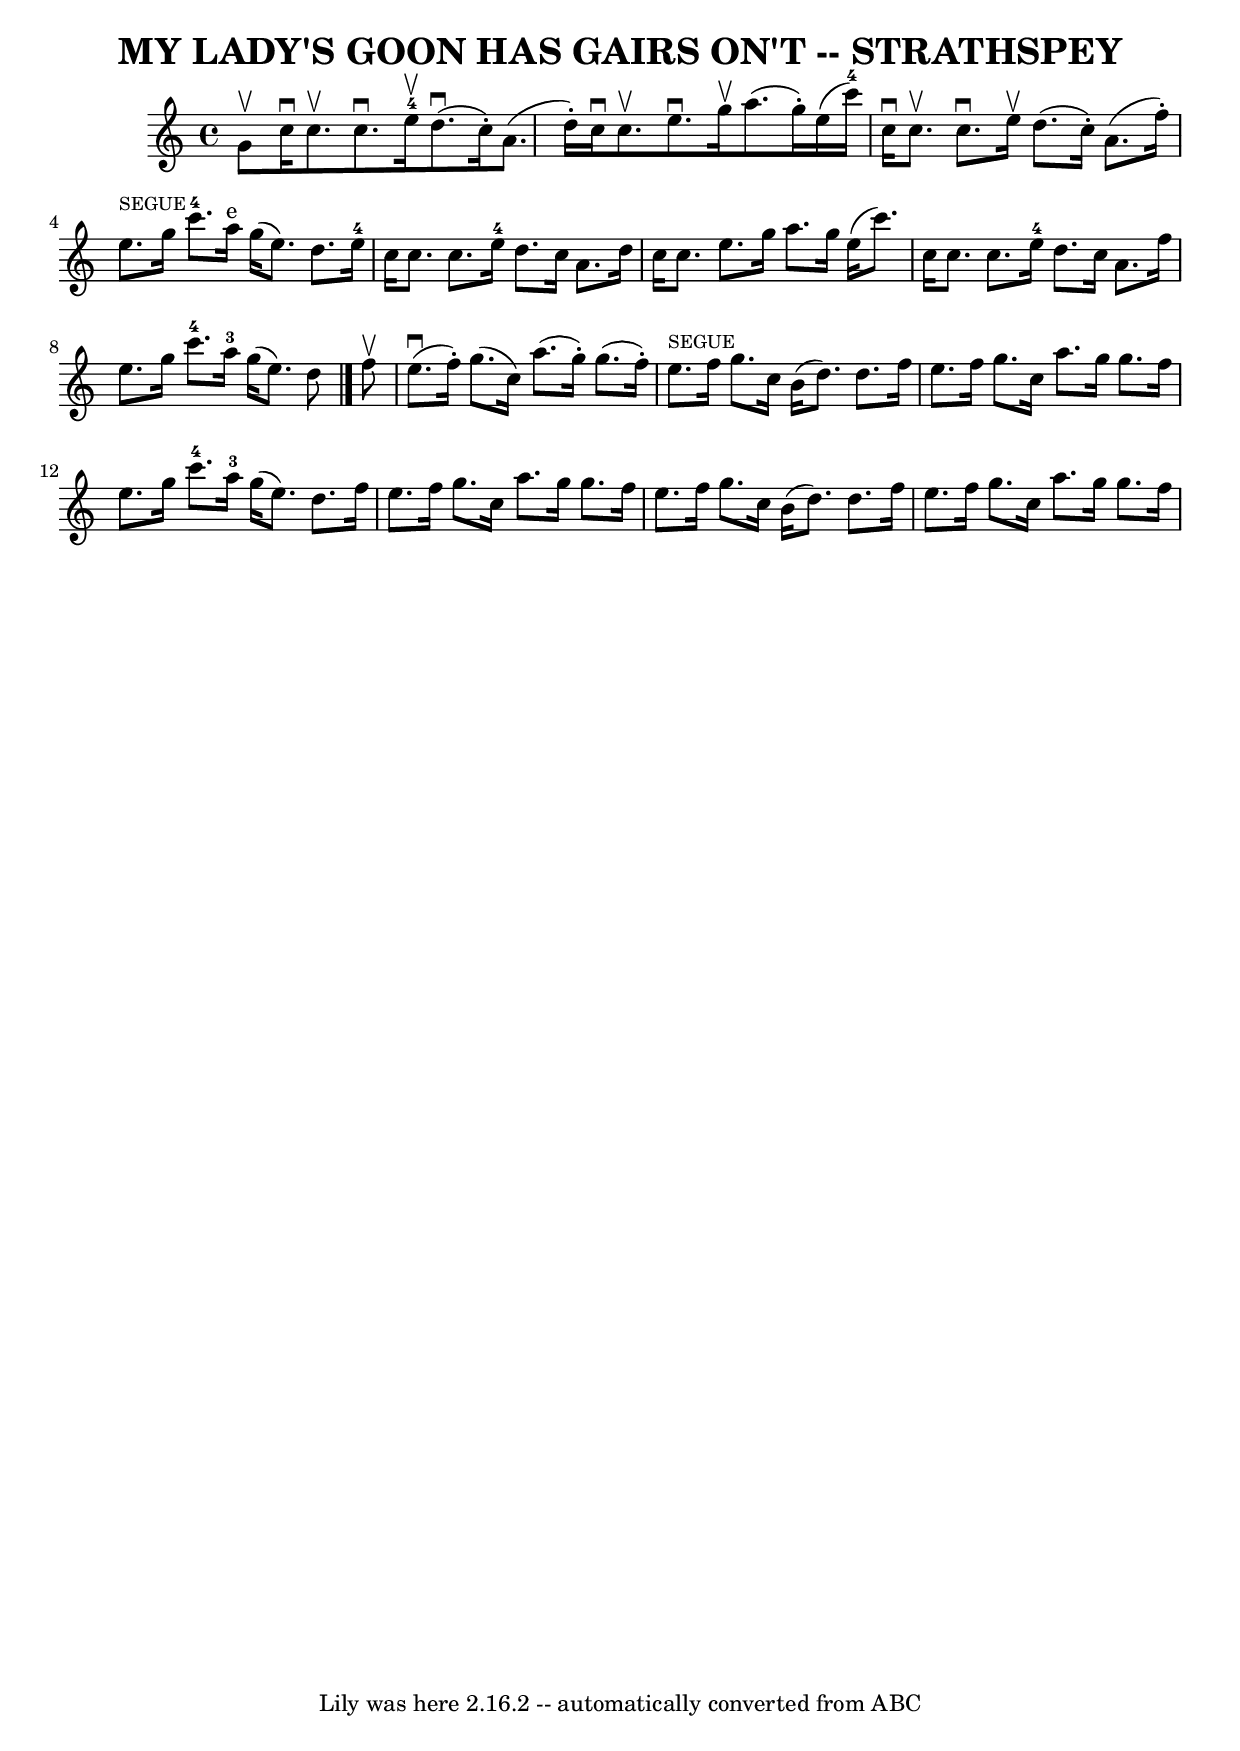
\version "2.16.2"
\include "Mammoth.ily"
\header {
  %% book = "Ryan's Mammoth Collection of Fiddle Tunes"
  crossRefNumber = "1"
  footnotes = ""
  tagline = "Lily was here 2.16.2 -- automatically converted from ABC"
  title = "MY LADY'S GOON HAS GAIRS ON'T -- STRATHSPEY"

}
voicedefault =  {


  \override Staff.TimeSignature #'style = #'C
  \time 4/4 % %slurgraces 1
  
  \key c \major
  g'8^\upbow   |
  c''16^\downbow c''8.^\upbow   
  c''8.^\downbow e''16-4^\upbow d''8. (^\downbow c''16 -.) a'8. 
  (d''16 -.)   |
  c''16^\downbow c''8.^\upbow e''8.^\downbow  
  g''16^\upbow a''8. (g''16 -.) e''16 (c'''16-4)   |
  
  c''16^\downbow c''8.^\upbow c''8.^\downbow e''16^\upbow d''8. (
  c''16 -.) a'8. (f''16 -.)   |
  e''8.^\segue g''16    
  c'''8.-4 a''16^"e" g''16 (e''8.) d''8. e''16-4   |
  
  c''16 c''8. c''8. e''16-4 d''8. c''16 a'8. d''16    
  |
  c''16 c''8. e''8. g''16 a''8. g''16 e''16 (
  c'''8.)   |
  c''16 c''8. c''8. e''16-4 d''8.    
  c''16 a'8. f''16    |
  e''8. g''16 c'''8.-4 a''16-3 
  g''16 (e''8.) d''8    \bar "|." f''8^\upbow   |
  
  e''8. (^\downbow f''16 -.) g''8. (c''16) a''8. (g''16 -.)   
  g''8. (f''16 -.)   |
  e''8.^\segue f''16 g''8. c''16   
  b'16 (d''8.) d''8. f''16    |
  e''8. f''16 g''8.    
  c''16 a''8. g''16 g''8. f''16    |
  e''8. g''16    
  c'''8.-4 a''16-3 g''16 (e''8.) d''8. f''16    |
  
  e''8. f''16 g''8. c''16 a''8. g''16 g''8. f''16    
  |
  e''8. f''16 g''8. c''16 b'16 (d''8.) d''8.    
  f''16    |
  e''8. f''16 g''8. c''16 a''8. g''16    
  g''8. f''16    

}

\score{
  <<

    \context Staff="default"
    {
      \voicedefault 
      
    }

  >>
  \layout {
    
  }
  \midi {
  }

}
